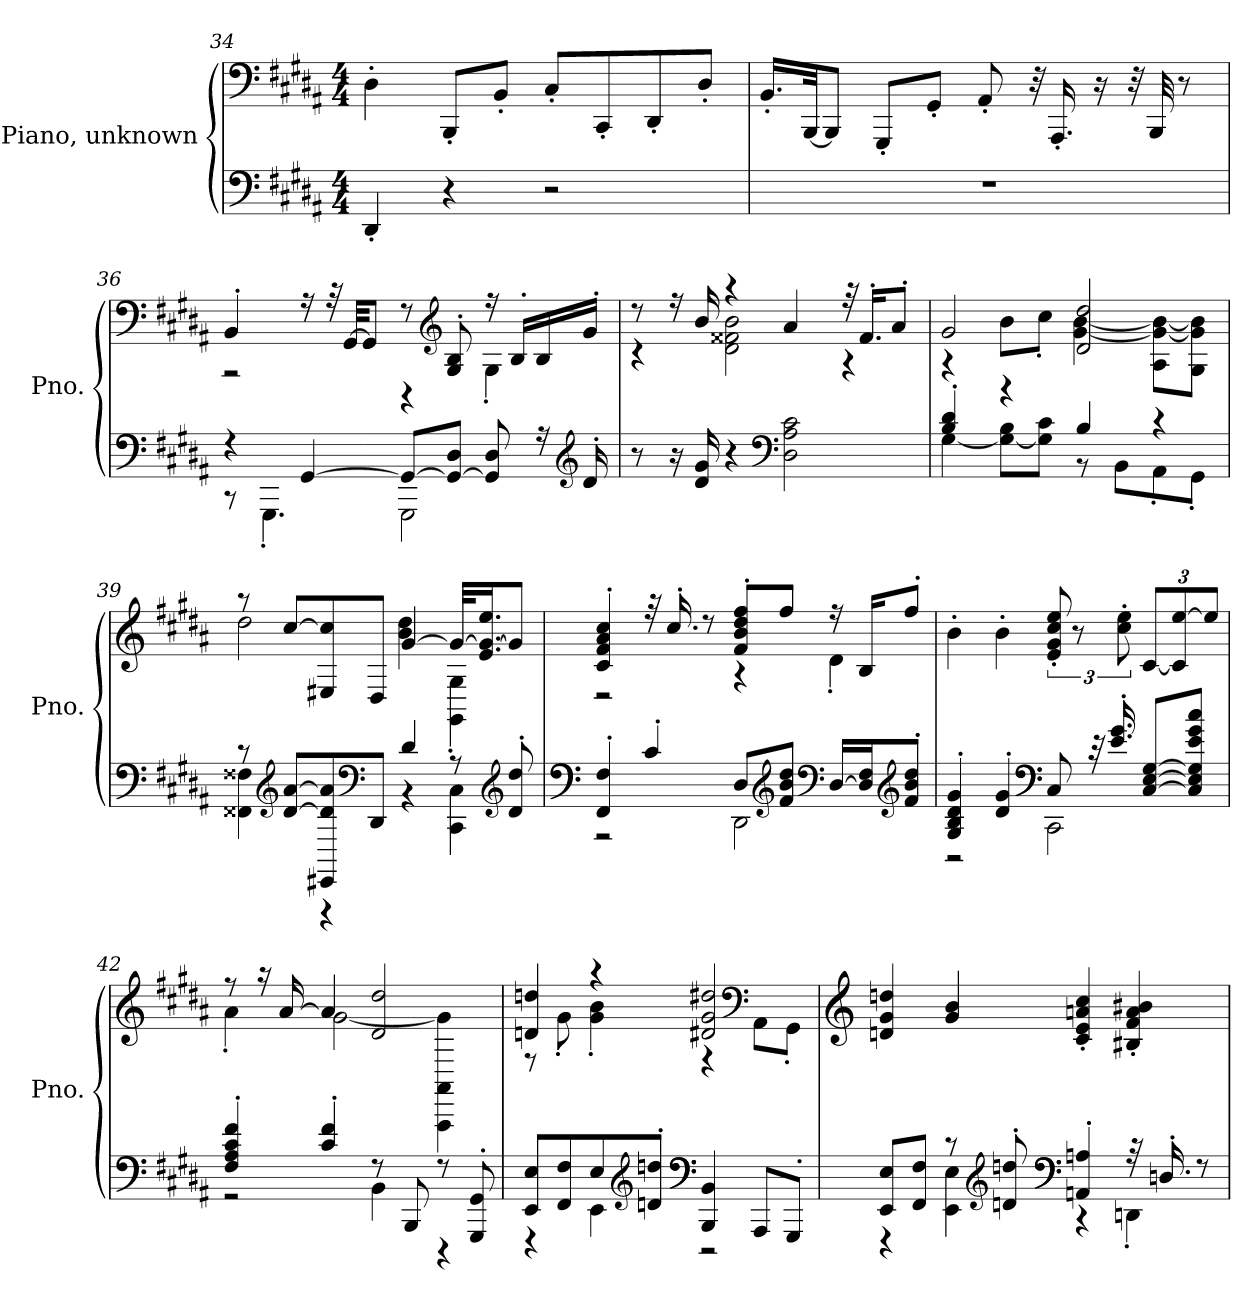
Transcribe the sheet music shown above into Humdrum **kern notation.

**kern	**kern
*part1	*part1
*staff2	*staff1
*I"Piano, unknown	*
*I'Pno.	*
!!LO:LB:g=z
*clefF4	*clefF4
*k[f#c#g#d#a#]	*k[f#c#g#d#a#]
*M4/4	*M4/4
=34	=34
4DD#'/	4D#'\
4r	8BBB'/L
.	8BB'/J
2r	8C#'/L
.	8CC#'/
.	8DD#'/
.	8D#'/J
=35	=35
1r	16.BB'/LL
.	[32BBB/JK
.	8BBB/J]
.	8GGG#'/L
.	8GG#'/J
.	8AA#'/
.	32r
.	16.AAA#'/
.	16r
.	32r
.	32BBB/
.	8r
=36	=36
*^	*^
4r	8r	4BB'/	2r
.	4.GGG#'\	.	.
[4GG#/	.	16r	.
.	.	32r	.
.	.	[32GG#/KKL	.
.	.	8GG#/J]	.
8GG#/L_	2GGG#\	8r	4r
*	*	*clefG2	*
8GG#/_ 8D#/J	.	8G#/' 8B/'	.
8GG#/] 8D#/	.	16r	4G#'\
.	.	16B'/LL	.
16r	.	16B/	.
*clefG2	*	*	*
16d#'/	.	16g#'/JJ	.
*v	*v	*	*
!!LO:LB:g=z	!!
=37	=37	=37
8r	8r	4r
16r	16r	.
16d#/ 16g#/	16b/	.
4r	4r	2d#\ 2f##X\ 2b\
*clefF4	*	*
2D#\ 2A#\ 2c#\	4a#/	.
.	32r	4r
.	16.f##'/KL	.
.	8a#'/J	.
=38	=38	=38
*^	*	*
4B/' 4d#/'	[4G#\	2g#/	4r
4r	8G#\_ 8B\L	.	8b\L
.	8G#\] 8c#\J	.	8cc#'\J
4B/	8r	2d#/ 2dd#/	[4g#\ [4b\
.	8BB\L	.	.
4r	8AA#'\	.	8A#\ 8g#\_ 8b\_L
.	8GG#'\J	.	8G#\ 8g#\] 8b\]J
=39	=39	=39	=39
8r	4FF##X\ 4F##X\	8r	2dd#\
*clefG2	*	*	*
[8d#/ [8a#/L	.	[8cc#/L	.
8EE#X/ 8d#/] 8a#/]	4r	8E#X/ 8cc#/]	.
*clefF4	*	*	*
8DD#/J	.	8D#/J	.
4d#/	4r	[4g#/	4b\ 4dd#\
8r	4CC#\ 4C#\	32g#/KLL_	4GG#\' 4G#\'
.	.	16.e/ 16.g#/_ 16.ee/J	.
*clefG2	*	*	*
8d#/' 8dd#/'	.	8g#/J]	.
!!LO:LB:g=z	!!
=40	=40	=40	=40
*clefF4	*	*	*
4FF#/' 4F#/'	2r	4c#/' 4f#/' 4a#/' 4cc#/'	2r
4c#'/	.	32r	.
.	.	16.cc#'/	.
.	.	8r	.
8D#/L	2DD#\	8f#/' 8b/' 8dd#/' 8ff#/'L	4r
*clefG2	*	*	*
8f#/ 8b/ 8dd#/J	.	8ff#/J	.
*clefF4	*	*	*
[16D#/LL	.	16r	4d#'\
16D#/] 16F#/J	.	16B/KL	.
*clefG2	*	*	*
8f#/' 8b/' 8dd#/'J	.	8ff#'/J	.
*	*	*v	*v
=41	=41	=41
4G#/' 4B/' 4d#/' 4g#/'	2r	4b'\
4d#/' 4g#/'	.	4b'\
*clefF4	*	*
8C#/	2CC#\	12e/' 12g#/' 12cc#/' 12ee/'
.	.	12r
32r	.	.
16.e/' 16.g#/'	.	.
.	.	12cc#\' 12ee\'
*	*	*Xbrackettup
[8C#/ [8E/ [8G#/L	.	[12c#/L
.	.	12c#/] [12ee/
8C#/] 8E/] 8G#/] 8e/ 8g#/ 8cc#/J	.	.
.	.	12ee/J]
=42	=42	=42
*	*	*^
4F#/' 4A#/' 4c#/' 4f#/'	2r	8r	4a#'\
.	.	16r	.
.	.	[16a#/	.
4c#/' 4f#/'	.	4a#/]	[2g#\
8r	4BB\	2d#/ 2dd#/	.
8BBB/	.	.	.
8r	4r	.	4AAA#\ 4AA#\ 4g#\]
8GGG#/' 8GG#/'	.	.	.
!!LO:LB:g=z	!!
=43	=43	=43	=43
8EE/ 8E/L	4r	4dn/ 4ddn/	8r
8FF#/ 8F#/	.	.	8g#'\
8E/	4EE\	4r	4g#\' 4b\'
*clefG2	*	*	*
8dn/' 8ddn/'J	.	.	.
*clefF4	*	*	*
4BBB/ 4BB/	2r	2d#X/ 2g#/ 2dd#X/	4r
*	*	*clefF4	*
8AAA#/L	.	.	8AA#\L
8GGG#'/J	.	.	8GG#'\J
*	*	*v	*v
=44	=44	=44
*	*	*clefG2
8EE/ 8E/L	4r	4dn/ 4g#/ 4ddn/
8FF#/ 8F#/J	.	.
8r	4EE\ 4E\	4g#/ 4b/
*clefG2	*	*
8dn/' 8ddn/'	.	.
*clefF4	*	*
4AAn/' 4An/'	4r	4c#/' 4e/' 4an/' 4cc#/'
32r	4DDn'\	4B#X/' 4f#/' 4a/' 4b#X/'
16.Dn'/	.	.
8r	.	.
*v	*v	*
=	=
*-	*-
